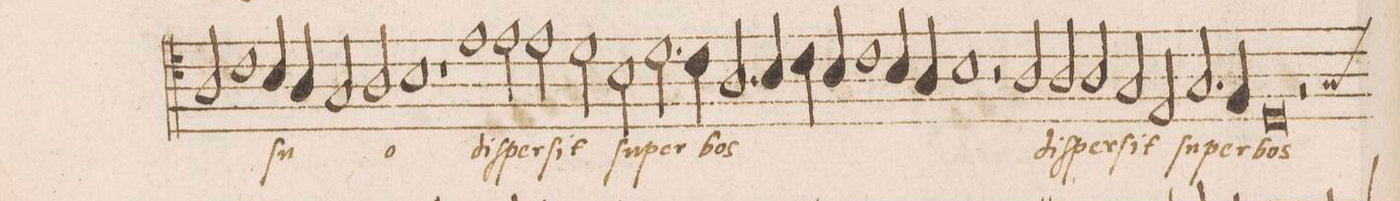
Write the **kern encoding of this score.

**kern	**text
*I"TENOR	*
*clefC4	*
*k[]	*
*met(C|)	*
*M2/1	*
2A/	.
1c\	.
=78-	=78-
4B/	ſu-
4A/	.
2G/	.
2A/	.
=79-	=79-
1B	-o
1r	.
=80-	=80-
1e	diſ-
2e\	-per-
2e\	-ſit
=81-	=81-
2d\	.
2B\	ſu-
2.d\	-per-
4c\	-bos
=82-	=82-
2.A/	.
4B/	.
4c\	.
4B/	.
1c\	.
=83-	=83-
4B/	.
4A/	.
1B	.
=84-	=84-
2r	.
2A/	diſ-
2A/	-per-
2A/	-ſit
=85-	=85-
2G/	ſu-
2E/	-per-
2.G/	-bos
4F/	.
=86-	=86-
0D	.
=87-	=87-
2r	.
*custos:G	*
*-	*-
